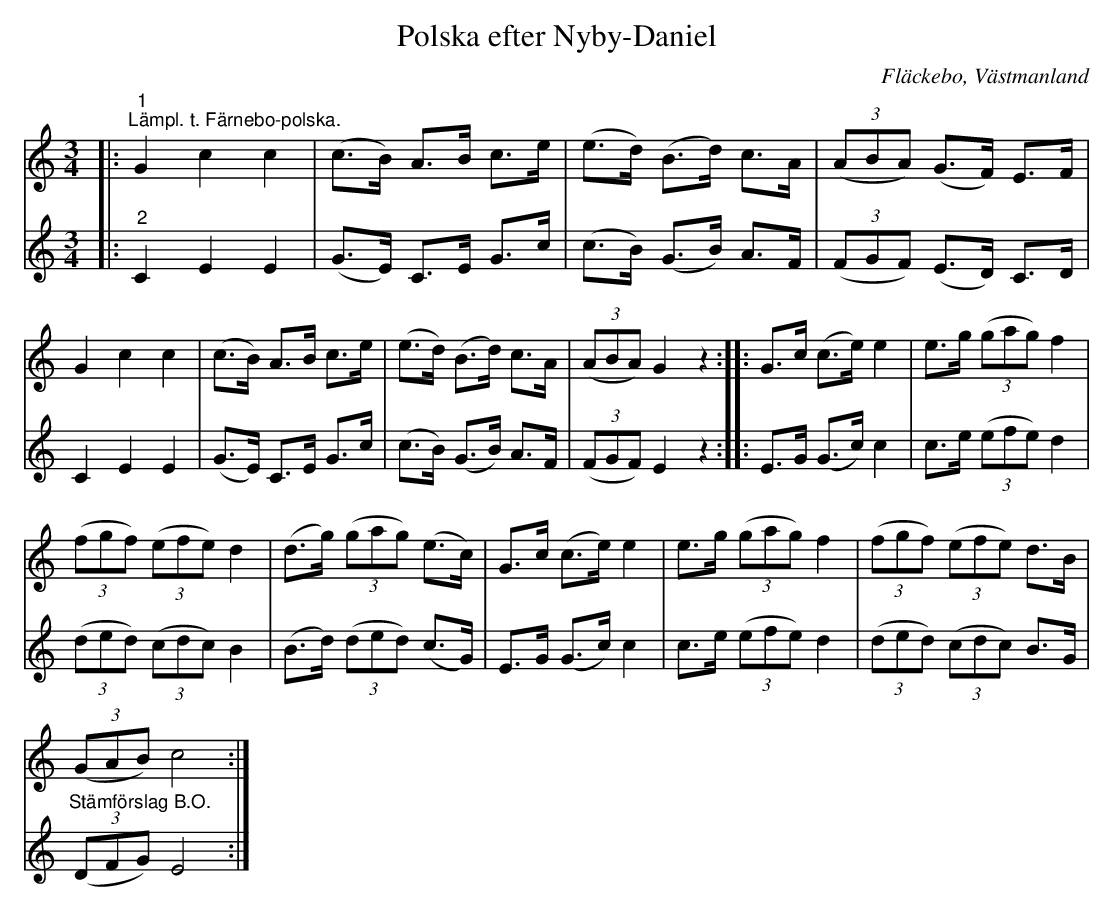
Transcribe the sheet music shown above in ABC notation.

X:1
T:Polska efter Nyby-Daniel
O:Fläckebo, Västmanland
L:1/8
M:3/4
K:C
V:1
|:"^1""^Lämpl. t. Färnebo-polska." G2 c2 c2 | (c>B) A>B c>e | (e>d) (B>d) c>A | (3(ABA) (G>F) E>F |
G2 c2 c2 | (c>B) A>B c>e | (e>d) (B>d) c>A | (3(ABA) G2 z2 :: G>c (c>e) e2 | e>g (3(gag) f2 |
(3(fgf) (3(efe) d2 | (d>g) (3(gag) (e>c) | G>c (c>e) e2 | e>g (3(gag) f2 | (3(fgf) (3(efe) d>B |
(3(GAB) c4 :|
V:2
|:"^2" C2 E2 E2 | (G>E) C>E G>c | (c>B) (G>B) A>F | (3(FGF) (E>D) C>D | C2 E2 E2 | (G>E) C>E G>c |
(c>B) (G>B) A>F | (3(FGF) E2 z2 :: E>G (G>c) c2 | c>e (3(efe) d2 | (3(ded) (3(cdc) B2 |
(B>d) (3(ded) (c>G) | E>G (G>c) c2 | c>e (3(efe) d2 | (3(ded) (3(cdc) B>G |
"^Stämförslag B.O." (3(DFG) E4 :|
